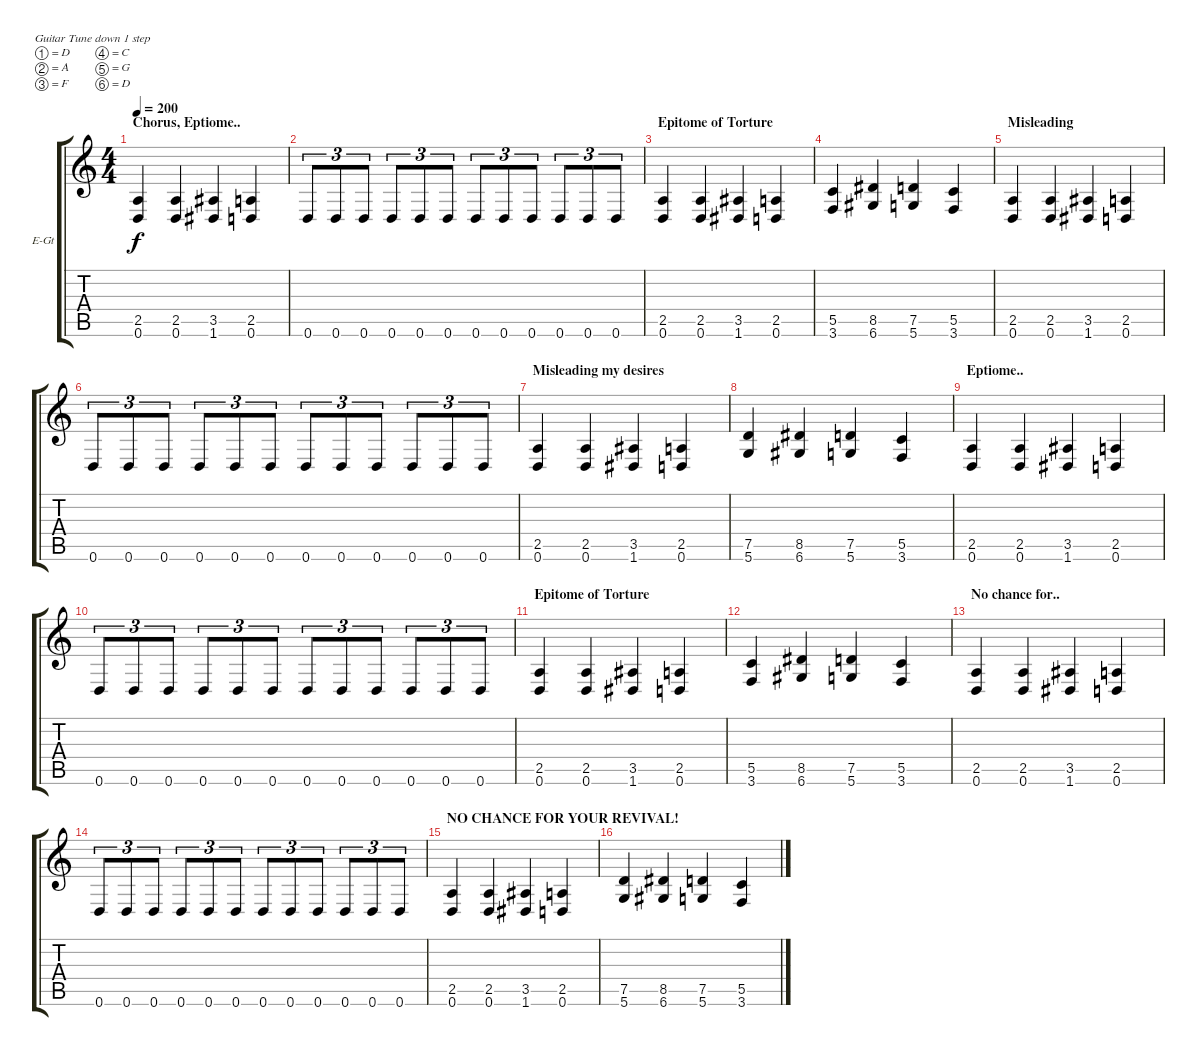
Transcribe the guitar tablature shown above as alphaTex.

\defaultSystemsLayout 4
\bracketExtendMode groupsimilarinstruments
\firstSystemTrackNameOrientation horizontal
\otherSystemsTrackNameOrientation horizontal
\track ("Bernd Kost I" "E-Gt") {instrument distortionguitar}
\staff {score tabs}
\tuning (D4 A3 F3 C3 G2 D2)
\ts (4 4)
\section ("" "Chorus, Eptiome..")
\tempo 200
\clef g2
\ks c
(2.5 0.6).4{dy f} (2.5 0.6).4 (1.6 3.5).4 (2.5 0.6).4 |
0.6.8{tu (3 2)} 0.6.8{tu (3 2)} 0.6.8{tu (3 2)} 0.6.8{tu (3 2)} 0.6.8{tu (3 2)} 0.6.8{tu (3 2)} 0.6.8{tu (3 2)} 0.6.8{tu (3 2)} 0.6.8{tu (3 2)} 0.6.8{tu (3 2)} 0.6.8{tu (3 2)} 0.6.8{tu (3 2)} |
\section ("" "Epitome of Torture")
(2.5 0.6).4 (2.5 0.6).4 (1.6 3.5).4 (2.5 0.6).4 |
(3.6 5.5).4 (6.6 8.5).4 (7.5 5.6).4 (3.6 5.5).4 |
\section ("" "Misleading")
(2.5 0.6).4 (2.5 0.6).4 (1.6 3.5).4 (2.5 0.6).4 |
0.6.8{tu (3 2)} 0.6.8{tu (3 2)} 0.6.8{tu (3 2)} 0.6.8{tu (3 2)} 0.6.8{tu (3 2)} 0.6.8{tu (3 2)} 0.6.8{tu (3 2)} 0.6.8{tu (3 2)} 0.6.8{tu (3 2)} 0.6.8{tu (3 2)} 0.6.8{tu (3 2)} 0.6.8{tu (3 2)} |
\section ("" "Misleading my desires")
(2.5 0.6).4 (2.5 0.6).4 (1.6 3.5).4 (2.5 0.6).4 |
(5.6 7.5).4 (6.6 8.5).4 (7.5 5.6).4 (3.6 5.5).4 |
\section ("" "Eptiome..")
(2.5 0.6).4 (2.5 0.6).4 (1.6 3.5).4 (2.5 0.6).4 |
0.6.8{tu (3 2)} 0.6.8{tu (3 2)} 0.6.8{tu (3 2)} 0.6.8{tu (3 2)} 0.6.8{tu (3 2)} 0.6.8{tu (3 2)} 0.6.8{tu (3 2)} 0.6.8{tu (3 2)} 0.6.8{tu (3 2)} 0.6.8{tu (3 2)} 0.6.8{tu (3 2)} 0.6.8{tu (3 2)} |
\section ("" "Epitome of Torture")
(2.5 0.6).4 (2.5 0.6).4 (1.6 3.5).4 (2.5 0.6).4 |
(3.6 5.5).4 (6.6 8.5).4 (7.5 5.6).4 (3.6 5.5).4 |
\section ("" "No chance for..")
(2.5 0.6).4 (2.5 0.6).4 (1.6 3.5).4 (2.5 0.6).4 |
0.6.8{tu (3 2)} 0.6.8{tu (3 2)} 0.6.8{tu (3 2)} 0.6.8{tu (3 2)} 0.6.8{tu (3 2)} 0.6.8{tu (3 2)} 0.6.8{tu (3 2)} 0.6.8{tu (3 2)} 0.6.8{tu (3 2)} 0.6.8{tu (3 2)} 0.6.8{tu (3 2)} 0.6.8{tu (3 2)} |
\section ("" "NO CHANCE FOR YOUR REVIVAL!")
(2.5 0.6).4 (2.5 0.6).4 (1.6 3.5).4 (2.5 0.6).4 |
(5.6 7.5).4 (6.6 8.5).4 (7.5 5.6).4 (3.6 5.5).4
